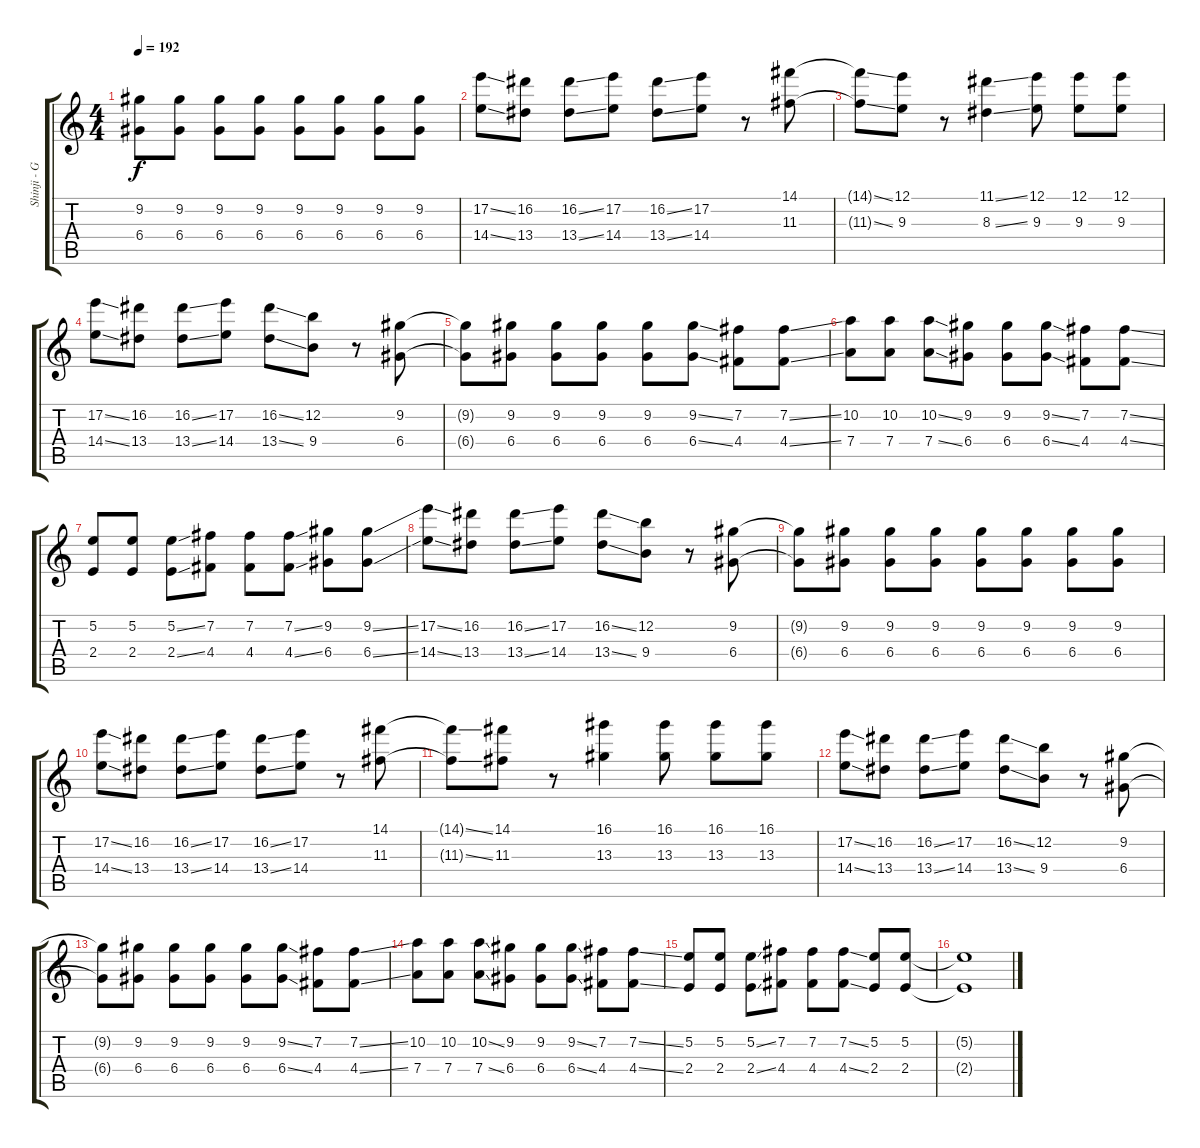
\track ("Shinji - Guitar 1 " "Shinji - G") {instrument distortionguitar}
\staff {score tabs}
\tuning (E4 B3 G3 D3 A2 E2) {hide}
\ts (4 4)
\tempo 192
\clef g2
\ks c
(9.2{t} 6.4{t}).8{dy f} (9.2 6.4).8 (9.2 6.4).8 (9.2 6.4).8 (9.2 6.4).8 (9.2 6.4).8 (9.2 6.4).8 (9.2 6.4).8 |
(17.2{ss} 14.4{ss}).8 (16.2 13.4).8 (16.2{ss} 13.4{ss}).8 (17.2 14.4).8 (16.2{ss} 13.4{ss}).8 (17.2 14.4).8 r.8 (14.1 11.3).8 |
(14.1{ss t} 11.3{ss t}).8 (12.1 9.3).8 r.8 (11.1{ss} 8.3{ss}).4 (12.1 9.3).8 (12.1 9.3).8 (12.1 9.3).8 |
(17.2{ss} 14.4{ss}).8 (16.2 13.4).8 (16.2{ss} 13.4{ss}).8 (17.2 14.4).8 (16.2{ss} 13.4{ss}).8 (12.2 9.4).8 r.8 (9.2 6.4).8 |
(9.2{t} 6.4{t}).8 (9.2 6.4).8 (9.2 6.4).8 (9.2 6.4).8 (9.2 6.4).8 (9.2{ss} 6.4{ss}).8 (7.2 4.4).8 (7.2{ss} 4.4{ss}).8 |
(10.2 7.4).8 (10.2 7.4).8 (10.2{ss} 7.4{ss}).8 (9.2 6.4).8 (9.2 6.4).8 (9.2{ss} 6.4{ss}).8 (7.2 4.4).8 (7.2{ss} 4.4{ss}).8 |
(5.2 2.4).8 (5.2 2.4).8 (5.2{ss} 2.4{ss}).8 (7.2 4.4).8 (7.2 4.4).8 (7.2{ss} 4.4{ss}).8 (9.2 6.4).8 (9.2{ss} 6.4{ss}).8 |
(17.2{ss} 14.4{ss}).8 (16.2 13.4).8 (16.2{ss} 13.4{ss}).8 (17.2 14.4).8 (16.2{ss} 13.4{ss}).8 (12.2 9.4).8 r.8 (9.2 6.4).8 |
(9.2{t} 6.4{t}).8 (9.2 6.4).8 (9.2 6.4).8 (9.2 6.4).8 (9.2 6.4).8 (9.2 6.4).8 (9.2 6.4).8 (9.2 6.4).8 |
(17.2{ss} 14.4{ss}).8 (16.2 13.4).8 (16.2{ss} 13.4{ss}).8 (17.2 14.4).8 (16.2{ss} 13.4{ss}).8 (17.2 14.4).8 r.8 (14.1 11.3).8 |
(14.1{ss t} 11.3{ss t}).8 (14.1 11.3).8 r.8 (16.1 13.3).4 (16.1 13.3).8 (16.1 13.3).8 (16.1 13.3).8 |
(17.2{ss} 14.4{ss}).8 (16.2 13.4).8 (16.2{ss} 13.4{ss}).8 (17.2 14.4).8 (16.2{ss} 13.4{ss}).8 (12.2 9.4).8 r.8 (9.2 6.4).8 |
(9.2{t} 6.4{t}).8 (9.2 6.4).8 (9.2 6.4).8 (9.2 6.4).8 (9.2 6.4).8 (9.2{ss} 6.4{ss}).8 (7.2 4.4).8 (7.2{ss} 4.4{ss}).8 |
(10.2 7.4).8 (10.2 7.4).8 (10.2{ss} 7.4{ss}).8 (9.2 6.4).8 (9.2 6.4).8 (9.2{ss} 6.4{ss}).8 (7.2 4.4).8 (7.2{ss} 4.4{ss}).8 |
(5.2 2.4).8 (5.2 2.4).8 (5.2{ss} 2.4{ss}).8 (7.2 4.4).8 (7.2 4.4).8 (7.2{ss} 4.4{ss}).8 (5.2 2.4).8 (5.2 2.4).8 |
(5.2{t} 2.4{t}).1
